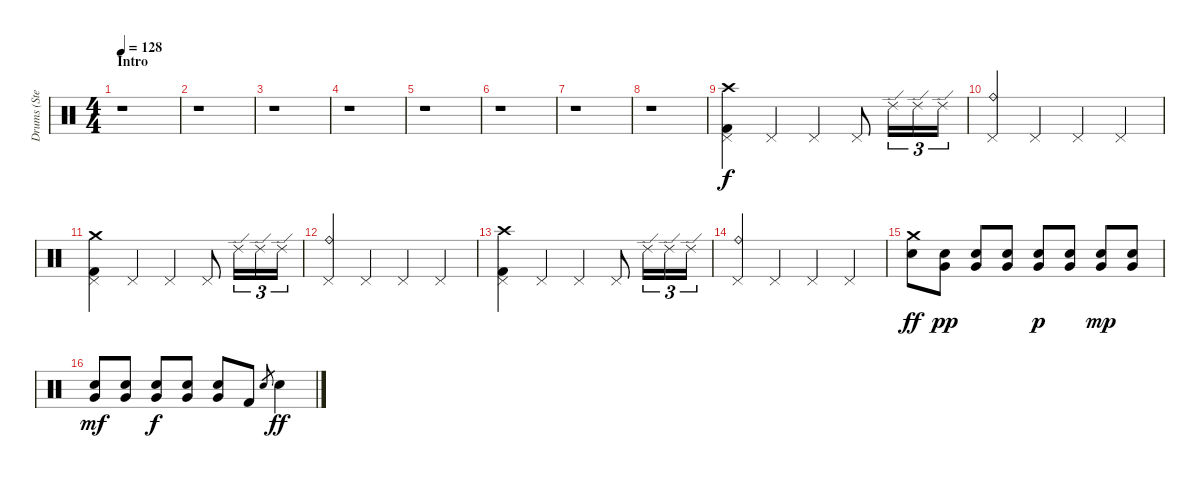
\track ("Drums (Steven)" "Drums (Ste") {instrument percussion}
\staff {score}
\articulation defaults
\ts (4 4)
\section ("" "Intro")
\tempo 128
\clef neutral
\ks c
r.1{dy f} |
r.1 |
r.1 |
r.1 |
r.1 |
r.1 |
r.1 |
r.1 |
("Crash high (hit)" "Pedal Hi-Hat (hit)" "Kick (hit) 2").4 "Pedal Hi-Hat (hit)".4 "Pedal Hi-Hat (hit)".4 "Pedal Hi-Hat (hit)".8 "Ride (edge) 2".16{tu (3 2)} "Ride (edge) 2".16{tu (3 2)} "Ride (edge) 2".16{tu (3 2)} |
("Ride (bell)" "Pedal Hi-Hat (hit)").4 "Pedal Hi-Hat (hit)".4 "Pedal Hi-Hat (hit)".4 "Pedal Hi-Hat (hit)".4 |
("Crash medium (hit)" "Pedal Hi-Hat (hit)" "Kick (hit) 2").4 "Pedal Hi-Hat (hit)".4 "Pedal Hi-Hat (hit)".4 "Pedal Hi-Hat (hit)".8 "Ride (edge) 2".16{tu (3 2)} "Ride (edge) 2".16{tu (3 2)} "Ride (edge) 2".16{tu (3 2)} |
("Ride (bell)" "Pedal Hi-Hat (hit)").4 "Pedal Hi-Hat (hit)".4 "Pedal Hi-Hat (hit)".4 "Pedal Hi-Hat (hit)".4 |
("Crash high (hit)" "Pedal Hi-Hat (hit)" "Kick (hit) 2").4 "Pedal Hi-Hat (hit)".4 "Pedal Hi-Hat (hit)".4 "Pedal Hi-Hat (hit)".8 "Ride (edge) 2".16{tu (3 2)} "Ride (edge) 2".16{tu (3 2)} "Ride (edge) 2".16{tu (3 2)} |
("Ride (bell)" "Pedal Hi-Hat (hit)").4 "Pedal Hi-Hat (hit)".4 "Pedal Hi-Hat (hit)".4 "Pedal Hi-Hat (hit)".4 |
("Crash medium (hit)" "Snare (hit) 2").8{dy ff} ("Very Low Tom (hit)" "Snare (hit) 2").8{dy pp} ("Very Low Tom (hit)" "Snare (hit) 2").8 ("Very Low Tom (hit)" "Snare (hit) 2").8 ("Very Low Tom (hit)" "Snare (hit) 2").8{dy p} ("Very Low Tom (hit)" "Snare (hit) 2").8 ("Very Low Tom (hit)" "Snare (hit) 2").8{dy mp} ("Very Low Tom (hit)" "Snare (hit) 2").8 |
("Very Low Tom (hit)" "Snare (hit) 2").8{dy mf} ("Very Low Tom (hit)" "Snare (hit) 2").8 ("Very Low Tom (hit)" "Snare (hit) 2").8{dy f} ("Very Low Tom (hit)" "Snare (hit) 2").8 ("Very Low Tom (hit)" "Snare (hit) 2").8 "Kick (hit) 2".8 "Snare (hit) 2".8{gr} "Snare (hit) 2".4{dy ff}
